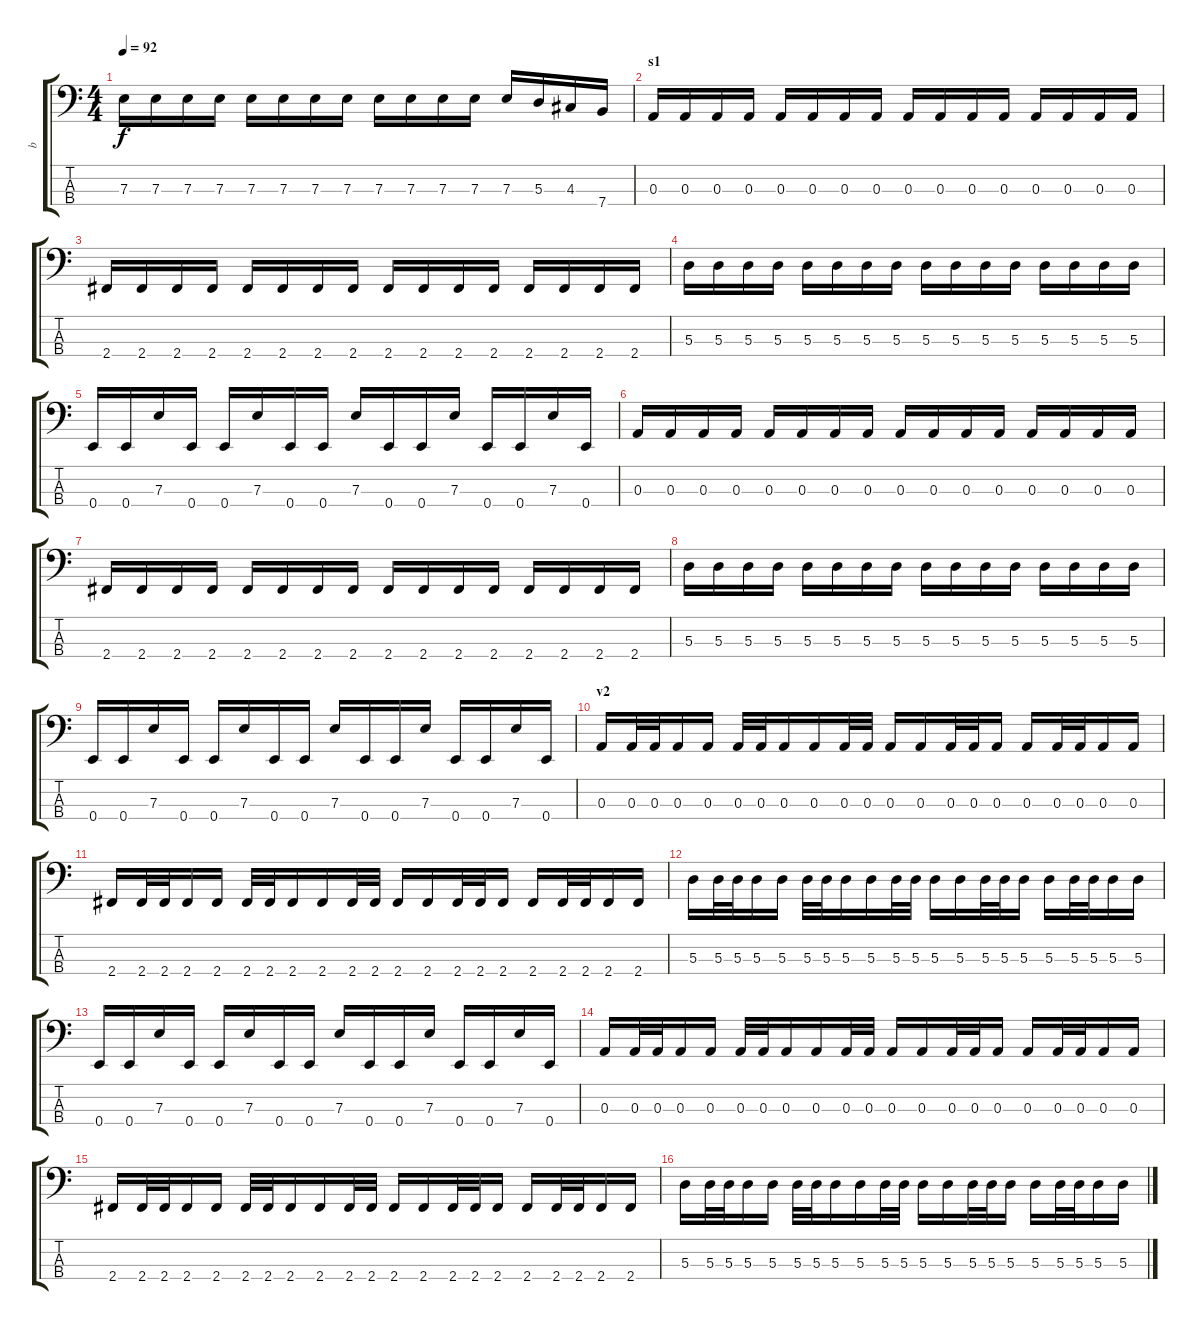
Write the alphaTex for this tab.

\track ("b" "b") {instrument electricbasspick}
\staff {score tabs}
\tuning (G2 D2 A1 E1) {hide}
\ts (4 4)
\tempo 92
\clef f4
\ks c
7.3.16{dy f} 7.3.16 7.3.16 7.3.16 7.3.16 7.3.16 7.3.16 7.3.16 7.3.16 7.3.16 7.3.16 7.3.16 7.3.16 5.3.16 4.3.16 7.4.16 |
\section ("" "s1")
0.3.16 0.3.16 0.3.16 0.3.16 0.3.16 0.3.16 0.3.16 0.3.16 0.3.16 0.3.16 0.3.16 0.3.16 0.3.16 0.3.16 0.3.16 0.3.16 |
2.4.16 2.4.16 2.4.16 2.4.16 2.4.16 2.4.16 2.4.16 2.4.16 2.4.16 2.4.16 2.4.16 2.4.16 2.4.16 2.4.16 2.4.16 2.4.16 |
5.3.16 5.3.16 5.3.16 5.3.16 5.3.16 5.3.16 5.3.16 5.3.16 5.3.16 5.3.16 5.3.16 5.3.16 5.3.16 5.3.16 5.3.16 5.3.16 |
0.4.16 0.4.16 7.3.16 0.4.16 0.4.16 7.3.16 0.4.16 0.4.16 7.3.16 0.4.16 0.4.16 7.3.16 0.4.16 0.4.16 7.3.16 0.4.16 |
0.3.16 0.3.16 0.3.16 0.3.16 0.3.16 0.3.16 0.3.16 0.3.16 0.3.16 0.3.16 0.3.16 0.3.16 0.3.16 0.3.16 0.3.16 0.3.16 |
2.4.16 2.4.16 2.4.16 2.4.16 2.4.16 2.4.16 2.4.16 2.4.16 2.4.16 2.4.16 2.4.16 2.4.16 2.4.16 2.4.16 2.4.16 2.4.16 |
5.3.16 5.3.16 5.3.16 5.3.16 5.3.16 5.3.16 5.3.16 5.3.16 5.3.16 5.3.16 5.3.16 5.3.16 5.3.16 5.3.16 5.3.16 5.3.16 |
0.4.16 0.4.16 7.3.16 0.4.16 0.4.16 7.3.16 0.4.16 0.4.16 7.3.16 0.4.16 0.4.16 7.3.16 0.4.16 0.4.16 7.3.16 0.4.16 |
\section ("" "v2")
0.3.16 0.3.32 0.3.32 0.3.16 0.3.16 0.3.32 0.3.32 0.3.16 0.3.16 0.3.32 0.3.32 0.3.16 0.3.16 0.3.32 0.3.32 0.3.16 0.3.16 0.3.32 0.3.32 0.3.16 0.3.16 |
2.4.16 2.4.32 2.4.32 2.4.16 2.4.16 2.4.32 2.4.32 2.4.16 2.4.16 2.4.32 2.4.32 2.4.16 2.4.16 2.4.32 2.4.32 2.4.16 2.4.16 2.4.32 2.4.32 2.4.16 2.4.16 |
5.3.16 5.3.32 5.3.32 5.3.16 5.3.16 5.3.32 5.3.32 5.3.16 5.3.16 5.3.32 5.3.32 5.3.16 5.3.16 5.3.32 5.3.32 5.3.16 5.3.16 5.3.32 5.3.32 5.3.16 5.3.16 |
0.4.16 0.4.16 7.3.16 0.4.16 0.4.16 7.3.16 0.4.16 0.4.16 7.3.16 0.4.16 0.4.16 7.3.16 0.4.16 0.4.16 7.3.16 0.4.16 |
0.3.16 0.3.32 0.3.32 0.3.16 0.3.16 0.3.32 0.3.32 0.3.16 0.3.16 0.3.32 0.3.32 0.3.16 0.3.16 0.3.32 0.3.32 0.3.16 0.3.16 0.3.32 0.3.32 0.3.16 0.3.16 |
2.4.16 2.4.32 2.4.32 2.4.16 2.4.16 2.4.32 2.4.32 2.4.16 2.4.16 2.4.32 2.4.32 2.4.16 2.4.16 2.4.32 2.4.32 2.4.16 2.4.16 2.4.32 2.4.32 2.4.16 2.4.16 |
5.3.16 5.3.32 5.3.32 5.3.16 5.3.16 5.3.32 5.3.32 5.3.16 5.3.16 5.3.32 5.3.32 5.3.16 5.3.16 5.3.32 5.3.32 5.3.16 5.3.16 5.3.32 5.3.32 5.3.16 5.3.16
